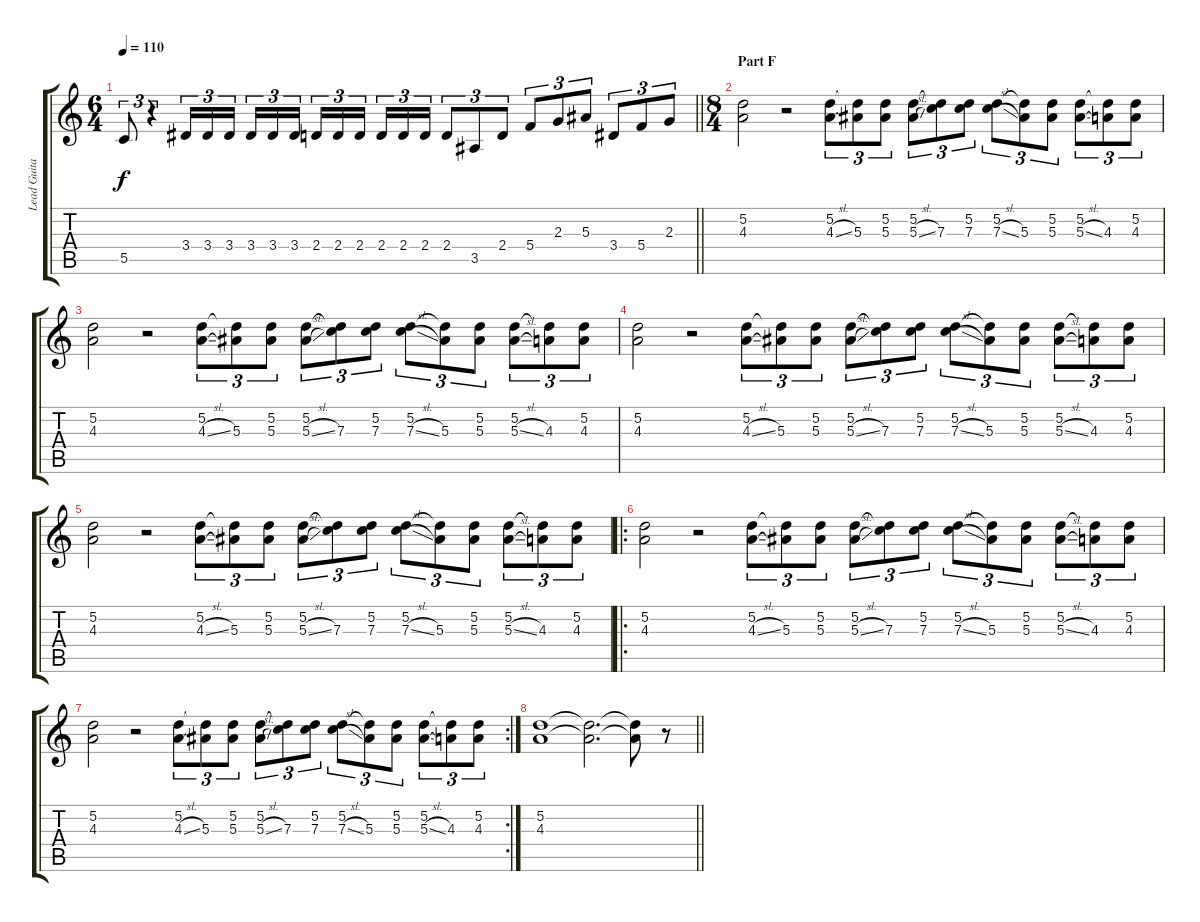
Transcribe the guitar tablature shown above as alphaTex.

\track ("Lead Guitar" "Lead Guita") {instrument distortionguitar}
\staff {score tabs}
\tuning (D4 A3 F3 C3 G2 D2) {hide}
\ts (6 4)
\tempo 110
\clef g2
\barLineRight lightlight
\ks c
5.5.8{tu (3 2) dy f} r.4{tu (3 2)} 3.4.16{tu (3 2)} 3.4.16{tu (3 2)} 3.4.16{tu (3 2) beam splitsecondary} 3.4.16{tu (3 2)} 3.4.16{tu (3 2)} 3.4.16{tu (3 2) beam splitsecondary} 2.4.16{tu (3 2)} 2.4.16{tu (3 2)} 2.4.16{tu (3 2) beam splitsecondary} 2.4.16{tu (3 2)} 2.4.16{tu (3 2)} 2.4.16{tu (3 2)} 2.4.8{tu (3 2)} 3.5.8{tu (3 2)} 2.4.8{tu (3 2)} 5.4.8{tu (3 2)} 2.3.8{tu (3 2)} 5.3.8{tu (3 2)} 3.4.8{tu (3 2)} 5.4.8{tu (3 2)} 2.3.8{tu (3 2)} |
\ts (8 4)
\section ("" "Part F")
(5.2 4.3).2 r.2 (5.2 4.3{sl}).8{tu (3 2)} (5.2{t} 5.3).8{tu (3 2)} (5.2 5.3).8{tu (3 2)} (5.2 5.3{sl}).8{tu (3 2)} (5.2{t} 7.3).8{tu (3 2)} (5.2 7.3).8{tu (3 2)} (5.2 7.3{sl}).8{tu (3 2)} (5.2{t} 5.3).8{tu (3 2)} (5.2 5.3).8{tu (3 2)} (5.2 5.3{sl}).8{tu (3 2)} (5.2{t} 4.3).8{tu (3 2)} (5.2 4.3).8{tu (3 2)} |
(5.2 4.3).2 r.2 (5.2 4.3{sl}).8{tu (3 2)} (5.2{t} 5.3).8{tu (3 2)} (5.2 5.3).8{tu (3 2)} (5.2 5.3{sl}).8{tu (3 2)} (5.2{t} 7.3).8{tu (3 2)} (5.2 7.3).8{tu (3 2)} (5.2 7.3{sl}).8{tu (3 2)} (5.2{t} 5.3).8{tu (3 2)} (5.2 5.3).8{tu (3 2)} (5.2 5.3{sl}).8{tu (3 2)} (5.2{t} 4.3).8{tu (3 2)} (5.2 4.3).8{tu (3 2)} |
(5.2 4.3).2 r.2 (5.2 4.3{sl}).8{tu (3 2)} (5.2{t} 5.3).8{tu (3 2)} (5.2 5.3).8{tu (3 2)} (5.2 5.3{sl}).8{tu (3 2)} (5.2{t} 7.3).8{tu (3 2)} (5.2 7.3).8{tu (3 2)} (5.2 7.3{sl}).8{tu (3 2)} (5.2{t} 5.3).8{tu (3 2)} (5.2 5.3).8{tu (3 2)} (5.2 5.3{sl}).8{tu (3 2)} (5.2{t} 4.3).8{tu (3 2)} (5.2 4.3).8{tu (3 2)} |
(5.2 4.3).2 r.2 (5.2 4.3{sl}).8{tu (3 2)} (5.2{t} 5.3).8{tu (3 2)} (5.2 5.3).8{tu (3 2)} (5.2 5.3{sl}).8{tu (3 2)} (5.2{t} 7.3).8{tu (3 2)} (5.2 7.3).8{tu (3 2)} (5.2 7.3{sl}).8{tu (3 2)} (5.2{t} 5.3).8{tu (3 2)} (5.2 5.3).8{tu (3 2)} (5.2 5.3{sl}).8{tu (3 2)} (5.2{t} 4.3).8{tu (3 2)} (5.2 4.3).8{tu (3 2)} |
\ro
(5.2 4.3).2 r.2 (5.2 4.3{sl}).8{tu (3 2)} (5.2{t} 5.3).8{tu (3 2)} (5.2 5.3).8{tu (3 2)} (5.2 5.3{sl}).8{tu (3 2)} (5.2{t} 7.3).8{tu (3 2)} (5.2 7.3).8{tu (3 2)} (5.2 7.3{sl}).8{tu (3 2)} (5.2{t} 5.3).8{tu (3 2)} (5.2 5.3).8{tu (3 2)} (5.2 5.3{sl}).8{tu (3 2)} (5.2{t} 4.3).8{tu (3 2)} (5.2 4.3).8{tu (3 2)} |
\rc 2
(5.2 4.3).2 r.2 (5.2 4.3{sl}).8{tu (3 2)} (5.2{t} 5.3).8{tu (3 2)} (5.2 5.3).8{tu (3 2)} (5.2 5.3{sl}).8{tu (3 2)} (5.2{t} 7.3).8{tu (3 2)} (5.2 7.3).8{tu (3 2)} (5.2 7.3{sl}).8{tu (3 2)} (5.2{t} 5.3).8{tu (3 2)} (5.2 5.3).8{tu (3 2)} (5.2 5.3{sl}).8{tu (3 2)} (5.2{t} 4.3).8{tu (3 2)} (5.2 4.3).8{tu (3 2)} |
\barLineRight lightlight
(5.2 4.3).1 (5.2{t} 4.3{t}).2{d} (5.2{t} 4.3{t}).8 r.8
